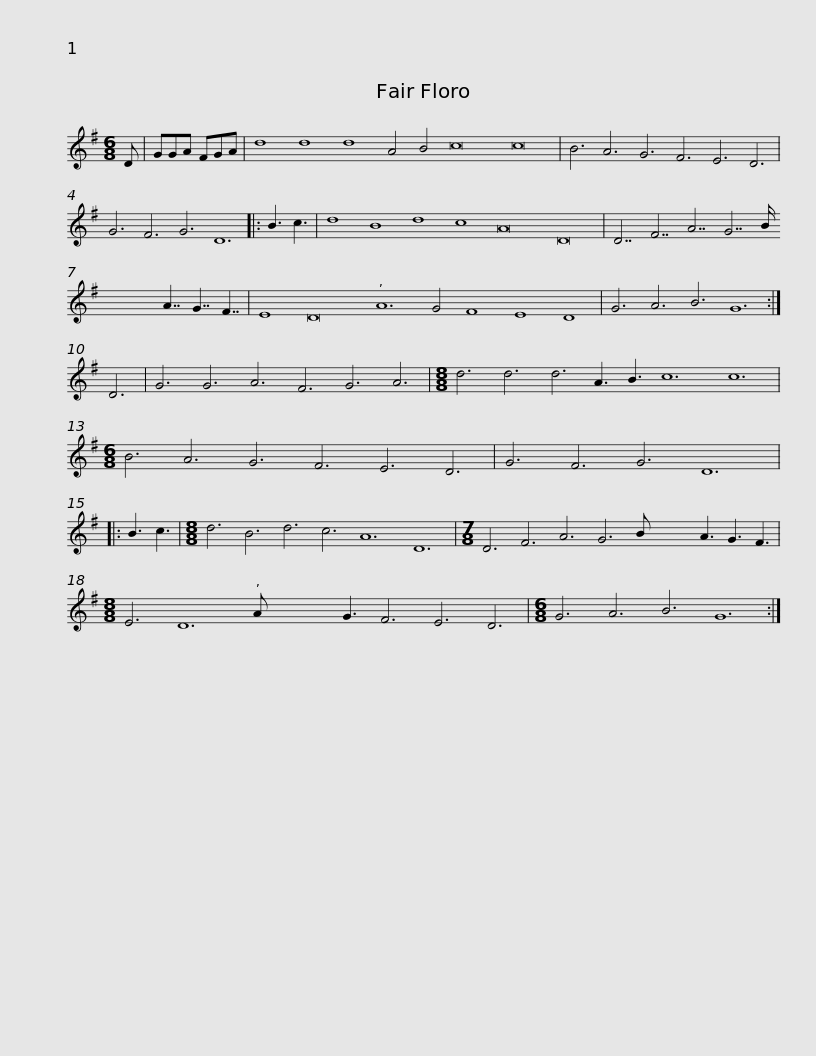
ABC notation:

X:1
L:1/8
M:6/8
I:linebreak $
K:G
V:1 treble
V:1
 D | GGA FGA | d8 d8 d8 A4 B4 c16 c16 | B6 A6 G6 F6 E6 D6 |$ G6 F6 G6 D12 |: %5
 B3 c3 | d8 B8 d8 c8 A16 D16 |$ D7 F7 A7 G7 B/ x10 A7/2 G7/2 F7/2 |$ E8 D16 A12 G4 F8 E8 D8 | G6 A6 B6 G12 :| %10
 D6 |$ G6 G6 A6 F6 G6 A6 |[M:8/8] d6 d6 d6 A3 B3 c12 c12 |$[M:6/8] B6 A6 G6 F6 E6 D6 | G6 F6 G6 D12 |: %15
 B3 c3 |$[M:8/8] d6 B6 d6 c6 A12 D12 |$[M:7/8] D6 F6 A6 G6 B x8 A3 G3 F3 |[M:8/8] E6 D12 A x8 G3 F6 E6 D6 |$[M:6/8] G6 A6 B6 G12 :| %20
